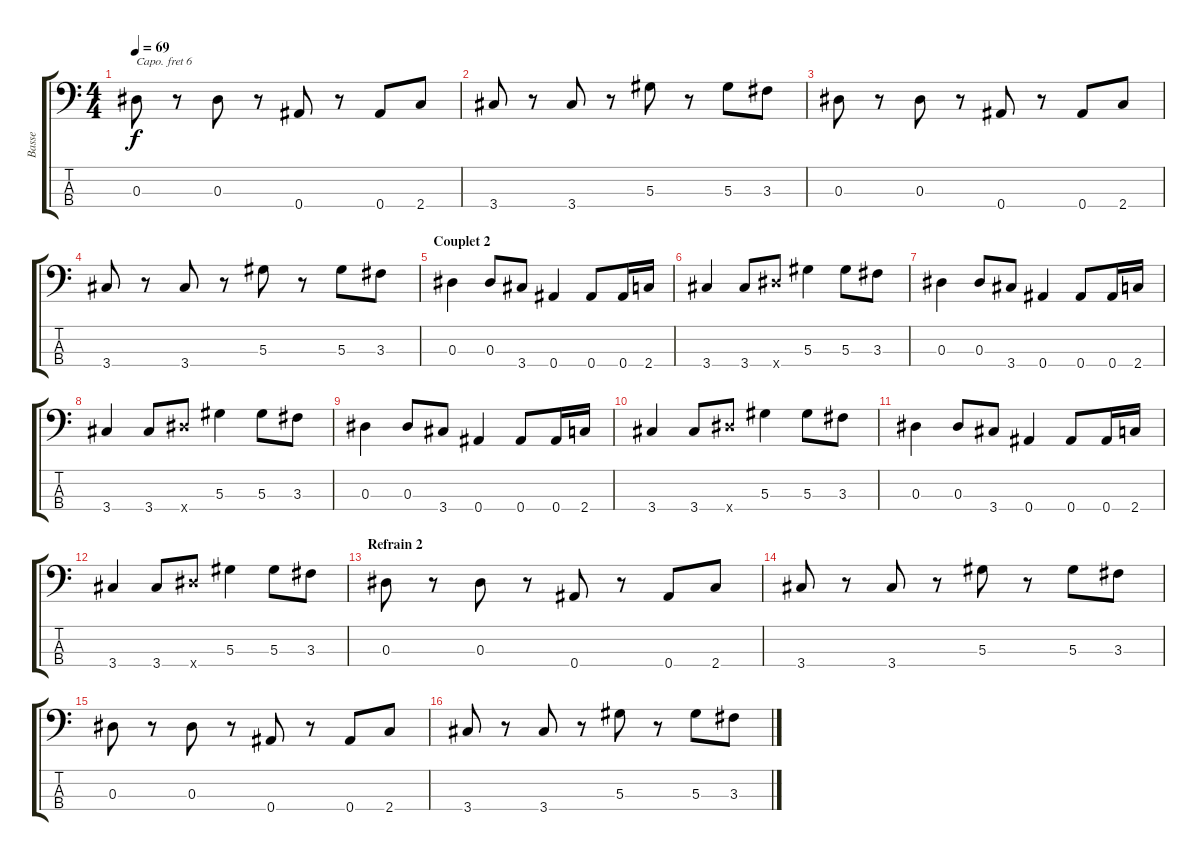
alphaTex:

\track ("Basse" "Basse") {instrument electricbassfinger}
\staff {score tabs}
\capo 6
\tuning (G2 D2 A1 E1) {hide}
\ts (4 4)
\tempo 69
\clef f4
\ks c
0.3.8{dy f} r.8 0.3.8 r.8 0.4.8 r.8 0.4.8 2.4.8 |
3.4.8 r.8 3.4.8 r.8 5.3.8 r.8 5.3.8 3.3.8 |
0.3.8 r.8 0.3.8 r.8 0.4.8 r.8 0.4.8 2.4.8 |
3.4.8 r.8 3.4.8 r.8 5.3.8 r.8 5.3.8 3.3.8 |
\section ("" "Couplet 2")
0.3.4 0.3.8 3.4.8 0.4.4 0.4.8 0.4.16 2.4.16 |
3.4.4 3.4.8 5.4{x}.8 5.3.4 5.3.8 3.3.8 |
0.3.4 0.3.8 3.4.8 0.4.4 0.4.8 0.4.16 2.4.16 |
3.4.4 3.4.8 5.4{x}.8 5.3.4 5.3.8 3.3.8 |
0.3.4 0.3.8 3.4.8 0.4.4 0.4.8 0.4.16 2.4.16 |
3.4.4 3.4.8 5.4{x}.8 5.3.4 5.3.8 3.3.8 |
0.3.4 0.3.8 3.4.8 0.4.4 0.4.8 0.4.16 2.4.16 |
3.4.4 3.4.8 5.4{x}.8 5.3.4 5.3.8 3.3.8 |
\section ("" "Refrain 2")
0.3.8 r.8 0.3.8 r.8 0.4.8 r.8 0.4.8 2.4.8 |
3.4.8 r.8 3.4.8 r.8 5.3.8 r.8 5.3.8 3.3.8 |
0.3.8 r.8 0.3.8 r.8 0.4.8 r.8 0.4.8 2.4.8 |
3.4.8 r.8 3.4.8 r.8 5.3.8 r.8 5.3.8 3.3.8
